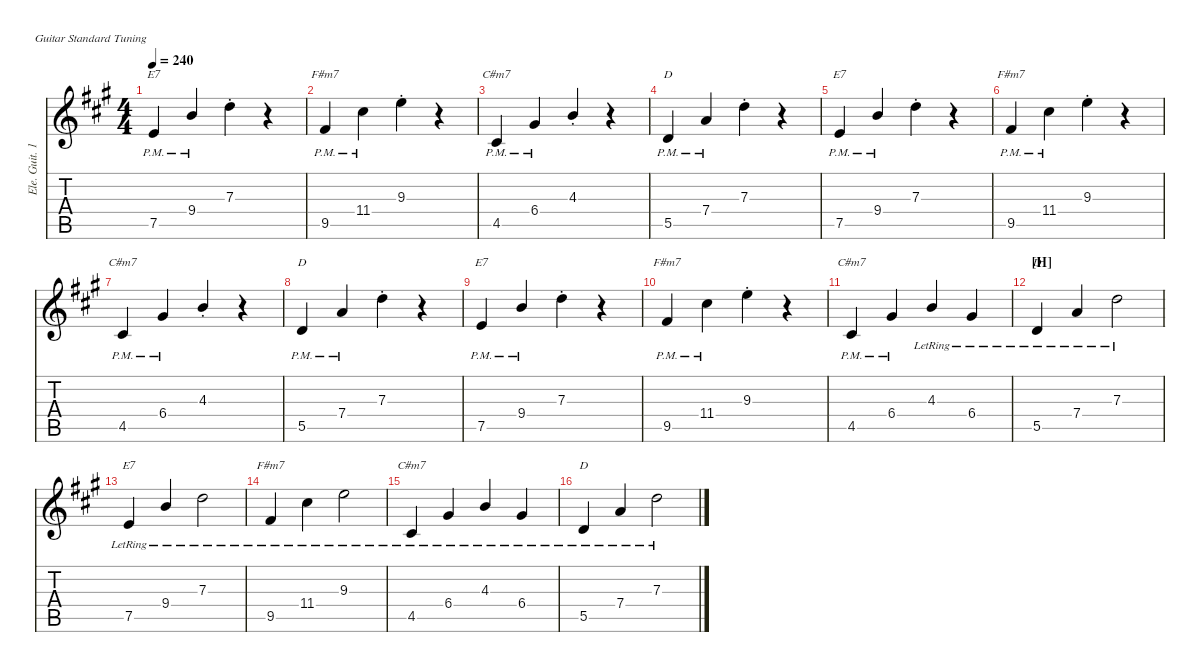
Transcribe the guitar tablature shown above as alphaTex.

\defaultSystemsLayout 4
\hideDynamics
\bracketExtendMode nobrackets
\otherSystemsTrackNameOrientation horizontal
\track ("Ele. Guit. 1" "Ele. Guit. 1") {defaultSystemsLayout 4 instrument distortionguitar}
\staff {score tabs}
\tuning (E4 B3 G3 D3 A2 E2)
\chord ("D" x x x x 5 x) {showdiagram false showfingering false}
\chord ("E7" x x x x 7 x) {firstfret 7 showdiagram false showfingering false}
\chord ("F#m7" x x x x 9 x) {firstfret 9 showdiagram false showfingering false}
\chord ("C#m7" x x x x 4 x) {showdiagram false showfingering false}
\ts (4 4)
\tempo 240
\clef g2
\scale
0.936737
\ks a
7.5{pm acc forcenatural}.4{ch "E7" dy f beam Up} 9.4{pm acc forcenatural}.4{beam Up} 7.3{st acc forcenatural}.4{beam Down} r.4{beam Down} |
\scale
0.936737 9.5{pm acc #}.4{ch "F#m7" beam Up} 11.4{pm acc #}.4{beam Down} 9.3{st acc forcenatural}.4{beam Down} r.4{beam Down} |
\scale
0.936737 4.5{pm acc #}.4{ch "C#m7" beam Up} 6.4{pm acc #}.4{beam Up} 4.3{st acc forcenatural}.4{beam Up} r.4{beam Up} |
\scale
1.18979 5.5{pm acc forcenatural}.4{ch "D" beam Up} 7.4{pm acc forcenatural}.4{beam Up} 7.3{st acc forcenatural}.4{beam Down} r.4{beam Down} |
\scale
0.936737 7.5{pm acc forcenatural}.4{ch "E7" beam Up} 9.4{pm acc forcenatural}.4{beam Up} 7.3{st acc forcenatural}.4{beam Down} r.4{beam Down} |
\scale
0.936737 9.5{pm acc #}.4{ch "F#m7" beam Up} 11.4{pm acc #}.4{beam Down} 9.3{st acc forcenatural}.4{beam Down} r.4{beam Down} |
\scale
0.936737 4.5{pm acc #}.4{ch "C#m7" beam Up} 6.4{pm acc #}.4{beam Up} 4.3{st acc forcenatural}.4{beam Up} r.4{beam Up} |
\scale
1.18537 5.5{pm acc forcenatural}.4{ch "D" beam Up} 7.4{pm acc forcenatural}.4{beam Up} 7.3{st acc forcenatural}.4{beam Down} r.4{beam Down} |
\scale
0.932316 7.5{pm acc forcenatural}.4{ch "E7" beam Up} 9.4{pm acc forcenatural}.4{beam Up} 7.3{st acc forcenatural}.4{beam Down} r.4{beam Down} |
\scale
0.932316 9.5{pm acc #}.4{ch "F#m7" beam Up} 11.4{pm acc #}.4{beam Down} 9.3{st acc forcenatural}.4{beam Down} r.4{beam Down} |
\scale
0.95 4.5{pm acc #}.4{ch "C#m7" beam Up} 6.4{pm acc #}.4{beam Up} 4.3{lr acc forcenatural}.4{beam Up} 6.4{lr acc #}.4{beam Up} |
\section ("H" "")
\scale
1.18979 5.5{lr acc forcenatural}.4{ch "D" beam Up} 7.4{lr acc forcenatural}.4{beam Up} 7.3{lr acc forcenatural}.2{beam Down} |
\scale
0.936737 7.5{lr acc forcenatural}.4{ch "E7" beam Up} 9.4{lr acc forcenatural}.4{beam Up} 7.3{lr acc forcenatural}.2{beam Down} |
\scale
0.936737 9.5{lr acc #}.4{ch "F#m7" beam Up} 11.4{lr acc #}.4{beam Down} 9.3{lr acc forcenatural}.2{beam Down} |
\scale
0.936737 4.5{lr acc #}.4{ch "C#m7" beam Up} 6.4{lr acc #}.4{beam Up} 4.3{lr acc forcenatural}.4{beam Up} 6.4{lr acc #}.4{beam Up} |
\scale
1.18979 5.5{lr acc forcenatural}.4{ch "D" beam Up} 7.4{lr acc forcenatural}.4{beam Up} 7.3{lr acc forcenatural}.2{beam Down}
